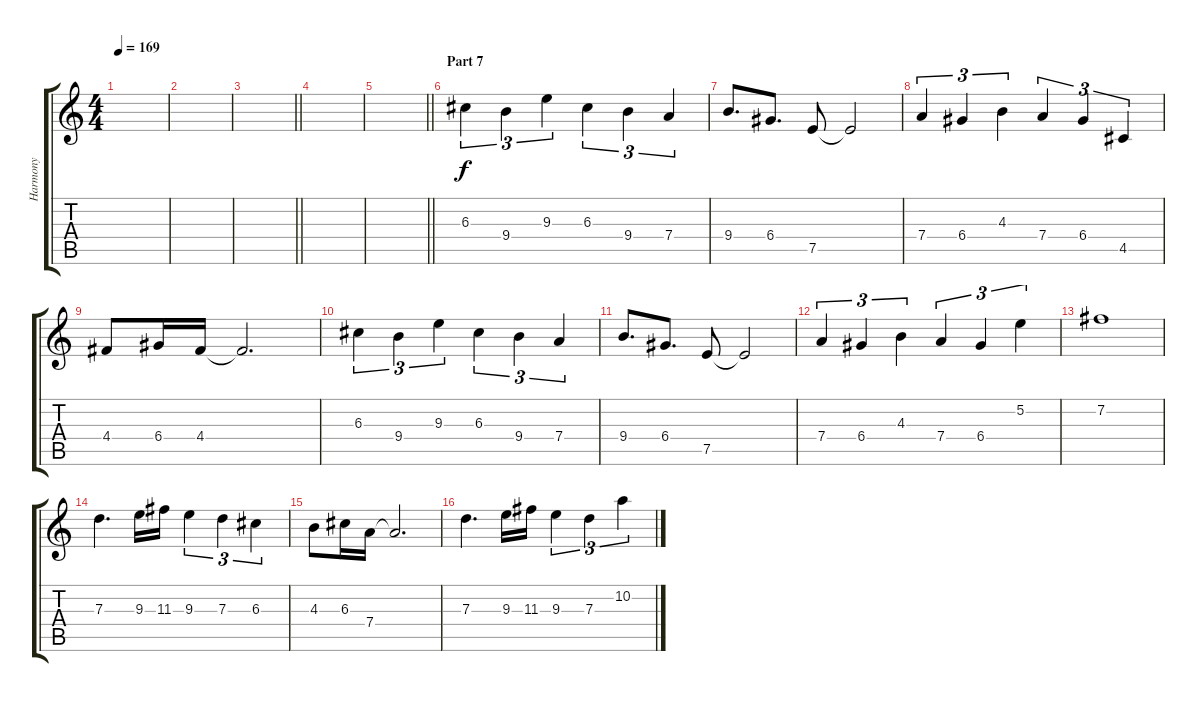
\track ("Harmony" "Harmony") {instrument distortionguitar}
\staff {score tabs}
\tuning (E4 B3 G3 D3 A2 E2) {hide}
\ts (4 4)
\tempo 169
\clef g2
\ks c
|
|
\barLineRight lightlight
|
|
\barLineRight lightlight
|
\section ("" "Part 7")
6.3.4{tu (3 2) volume 13} 9.4.4{tu (3 2)} 9.3.4{tu (3 2)} 6.3.4{tu (3 2)} 9.4.4{tu (3 2)} 7.4.4{tu (3 2)} |
9.4.8{d} 6.4.8{d} 7.5.8 7.5{t}.2 |
7.4.4{tu (3 2)} 6.4.4{tu (3 2)} 4.3.4{tu (3 2)} 7.4.4{tu (3 2)} 6.4.4{tu (3 2)} 4.5.4{tu (3 2)} |
4.4.8 6.4.16 4.4.16 4.4{t}.2{d} |
6.3.4{tu (3 2)} 9.4.4{tu (3 2)} 9.3.4{tu (3 2)} 6.3.4{tu (3 2)} 9.4.4{tu (3 2)} 7.4.4{tu (3 2)} |
9.4.8{d} 6.4.8{d} 7.5.8 7.5{t}.2 |
7.4.4{tu (3 2)} 6.4.4{tu (3 2)} 4.3.4{tu (3 2)} 7.4.4{tu (3 2)} 6.4.4{tu (3 2)} 5.2.4{tu (3 2)} |
7.2.1 |
7.3.4{d} 9.3.16 11.3.16 9.3.4{tu (3 2)} 7.3.4{tu (3 2)} 6.3.4{tu (3 2)} |
4.3.8 6.3.16 7.4.16 7.4{t}.2{d} |
7.3.4{d} 9.3.16 11.3.16 9.3.4{tu (3 2)} 7.3.4{tu (3 2)} 10.2.4{tu (3 2)}
